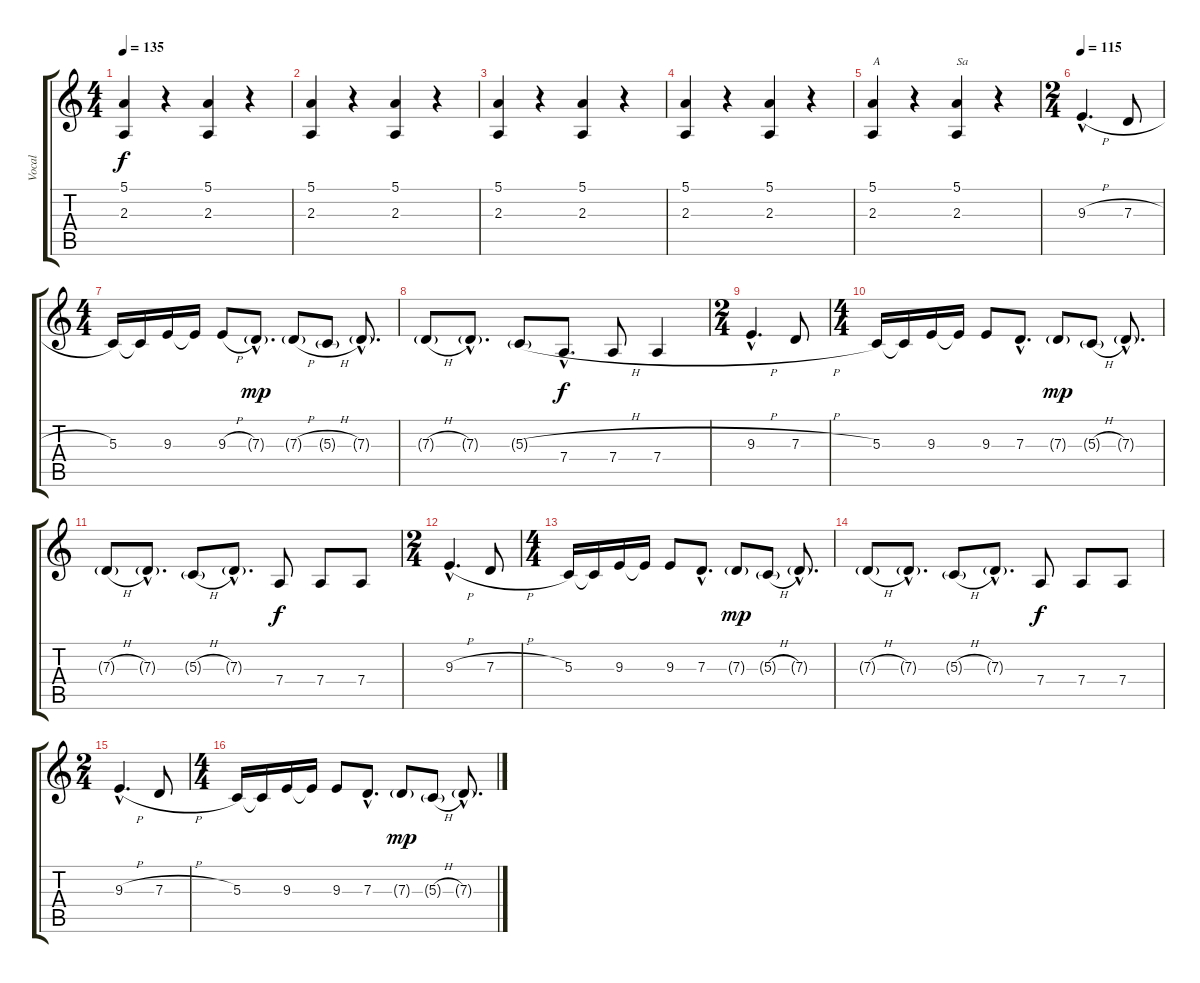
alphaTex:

\track ("Vocal" "Vocal") {instrument choiraahs}
\staff {score tabs}
\tuning (E4 B3 G3 D3 A2 E2) {hide}
\ts (4 4)
\tempo 135
\clef g2
\ks c
(5.1 2.3).4{dy f} r.4 (5.1 2.3).4 r.4 |
(5.1 2.3).4 r.4 (5.1 2.3).4 r.4 |
(5.1 2.3).4 r.4 (5.1 2.3).4 r.4 |
(5.1 2.3).4 r.4 (5.1 2.3).4 r.4 |
(5.1 2.3).4{txt "A"} r.4 (5.1 2.3).4{txt "Sa"} r.4 |
\ts (2 4)
\tempo 115
9.3{h hac}.4{d} 7.3{h}.8 |
\ts (4 4)
5.3.16 5.3{t}.16 9.3.16 9.3{t}.16 9.3{h}.8 7.3{g hac}.8{d dy mp} 7.3{h g}.8 5.3{h g}.8 7.3{g hac}.8{d} |
7.3{h g}.8 7.3{g hac}.8{d} 5.3{h g}.8 7.4{hac}.8{d dy f} 7.4.8 7.4.4 |
\ts (2 4)
9.3{h hac}.4{d} 7.3{h}.8 |
\ts (4 4)
5.3.16 5.3{t}.16 9.3.16 9.3{t}.16 9.3.8 7.3{hac}.8{d} 7.3{g}.8{dy mp} 5.3{h g}.8 7.3{g hac}.8{d} |
7.3{h g}.8 7.3{g hac}.8{d} 5.3{h g}.8 7.3{g hac}.8{d} 7.4.8{dy f} 7.4.8 7.4.8 |
\ts (2 4)
9.3{h hac}.4{d} 7.3{h}.8 |
\ts (4 4)
5.3.16 5.3{t}.16 9.3.16 9.3{t}.16 9.3.8 7.3{hac}.8{d} 7.3{g}.8{dy mp} 5.3{h g}.8 7.3{g hac}.8{d} |
7.3{h g}.8 7.3{g hac}.8{d} 5.3{h g}.8 7.3{g hac}.8{d} 7.4.8{dy f} 7.4.8 7.4.8 |
\ts (2 4)
9.3{h hac}.4{d} 7.3{h}.8 |
\ts (4 4)
5.3.16 5.3{t}.16 9.3.16 9.3{t}.16 9.3.8 7.3{hac}.8{d} 7.3{g}.8{dy mp} 5.3{h g}.8 7.3{g hac}.8{d}
